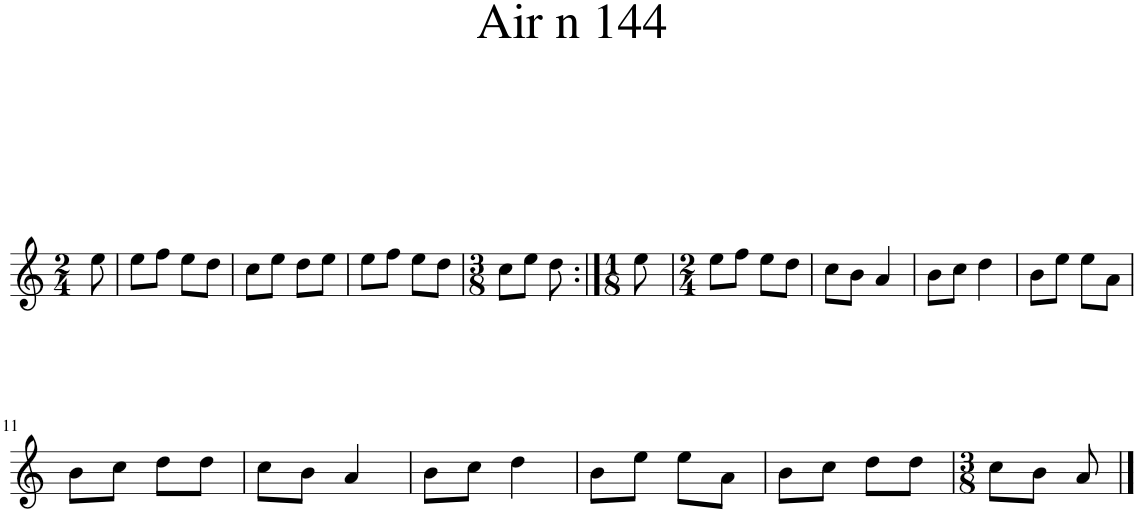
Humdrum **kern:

**kern
*part1
*staff1
*I"Piano
*I'Pno.
*clefG2
*k[]
*M2/4
=1
8ee\
=2
8ee\L
8ff\J
8ee\L
8dd\J
=3
8cc\L
8ee\J
8dd\L
8ee\J
=4
8ee\L
8ff\J
8ee\L
8dd\J
=5
*M3/8
8cc\L
8ee\J
8dd\
=6:|!
*M1/8
8ee\
=7
*M2/4
8ee\L
8ff\J
8ee\L
8dd\J
=8
8cc\L
8b\J
4a/
=9
8b\L
8cc\J
4dd\
=10
8b\L
8ee\J
8ee\L
8a\J
!!LO:LB:g=z
=11
8b\L
8cc\J
8dd\L
8dd\J
=12
8cc\L
8b\J
4a/
=13
8b\L
8cc\J
4dd\
=14
8b\L
8ee\J
8ee\L
8a\J
=15
8b\L
8cc\J
8dd\L
8dd\J
=16
*M3/8
8cc\L
8b\J
8a/
==
*-
